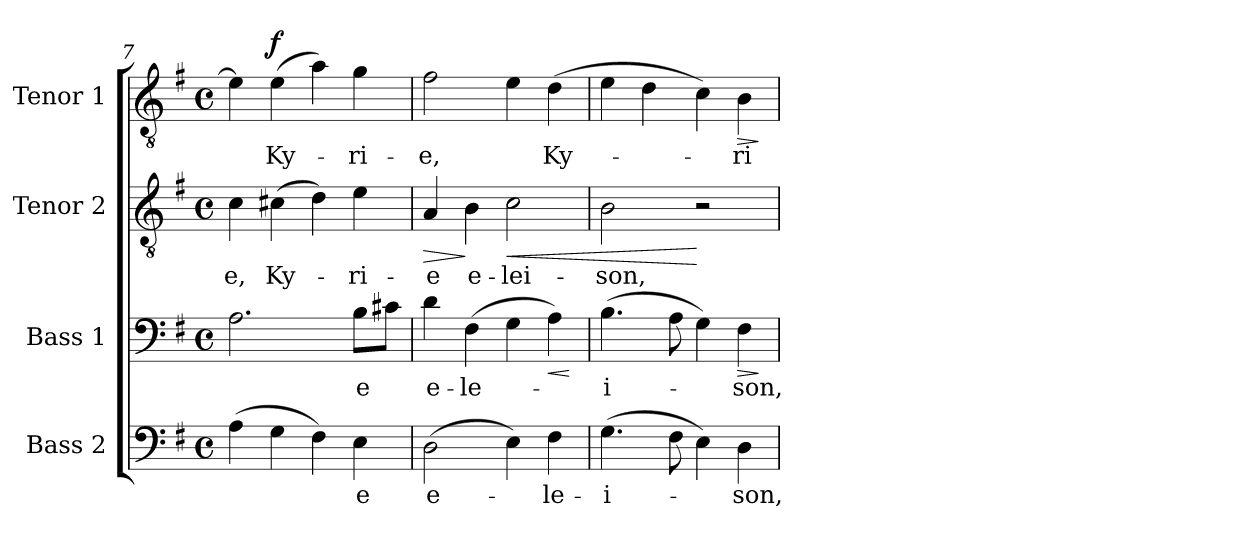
**kern	**text	**kern	**text	**dynam	**kern	**text	**dynam	**kern	**text	**dynam
*part4	*part4	*part3	*part3	*part3	*part2	*part2	*part2	*part1	*part1	*part1
*staff4	*staff4	*staff3	*staff3	*staff3	*staff2	*staff2	*staff2	*staff1	*staff1	*staff1
*I"Bass 2	*	*I"Bass 1	*	*	*I"Tenor 2	*	*	*I"Tenor 1	*	*
*I'B. 2	*	*I'B. 1	*	*	*I'T. 2	*	*	*I'T. 1	*	*
!!LO:LB:g=z
*clefF4	*	*clefF4	*	*	*clefGv2	*	*	*clefGv2	*	*
*k[f#]	*	*k[f#]	*	*	*k[f#]	*	*	*k[f#]	*	*
*G:	*	*G:	*	*	*G:	*	*	*G:	*	*
*M4/4	*	*M4/4	*	*	*M4/4	*	*	*M4/4	*	*
*met(c)	*	*met(c)	*	*	*met(c)	*	*	*met(c)	*	*
=7	=7	=7	=7	=7	=7	=7	=7	=7	=7	=7
!	!	!	!	!	!	!LO:LY:b	!	!	!	!
(>4A\	.	2.A\	.	.	4c\	-e,	.	4e\]	.	.
!	!	!	!	!	!	!LO:LY:b	!	!	!LO:LY:b	!LO:DY:a
4G\	.	.	.	.	(>4c#X\	Ky-	.	(>4e\	Ky-	f
4F#\)	.	.	.	.	4d\)	.	.	4a\)	.	.
!	!LO:LY:b	!	!LO:LY:b	!	!	!LO:LY:b	!	!	!LO:LY:b	!
4E\	-e	8B\L	-e	.	4e\	-ri-	.	4g\	-ri-	.
.	.	8c#X\J	.	.	.	.	.	.	.	.
=8	=8	=8	=8	=8	=8	=8	=8	=8	=8	=8
!	!LO:LY:b	!	!LO:LY:b	!	!	!LO:LY:b	!LO:HP:b	!	!LO:LY:b	!
(>2D\	e-	4d\	e-	.	4A/	-e	>	2f#\	-e,	.
!	!	!	!LO:LY:b	!	!	!LO:LY:b	!	!	!	!
.	.	(>4F#\	-le-	.	4B\	e-	]	.	.	.
!	!	!	!	!	!	!LO:LY:b	!LO:HP:b	!	!	!
4E\)	.	4G\	.	.	2c\	-lei-	<	4e\	.	.
!	!LO:LY:b	!	!	!LO:HP:b	!	!	!	!	!LO:LY:b	!
4F#\	-le-	4A\)	.	<	.	.	.	(>4d\	Ky-	.
.	.	.	.	[	.	.	.	.	.	.
=9	=9	=9	=9	=9	=9	=9	=9	=9	=9	=9
!	!LO:LY:b	!	!LO:LY:b	!	!	!LO:LY:b	!	!	!	!
(>4.G\	-i-	(>4.B\	-i-	.	2B\	-son,	.	4e\	.	.
.	.	.	.	.	.	.	.	4d\	.	.
8F#\	.	8A\	.	.	.	.	.	.	.	.
4E\)	.	4G\)	.	.	2r	.	[	4c\)	.	.
!	!LO:LY:b	!	!LO:LY:b	!LO:HP:b	!	!	!	!	!LO:LY:b	!LO:HP:b
4D\	-son,	4F#\	-son,	>	.	.	.	4B\	-ri-	>
.	.	.	.	]	.	.	.	.	.	]
=	=	=	=	=	=	=	=	=	=	=
*-	*-	*-	*-	*-	*-	*-	*-	*-	*-	*-
